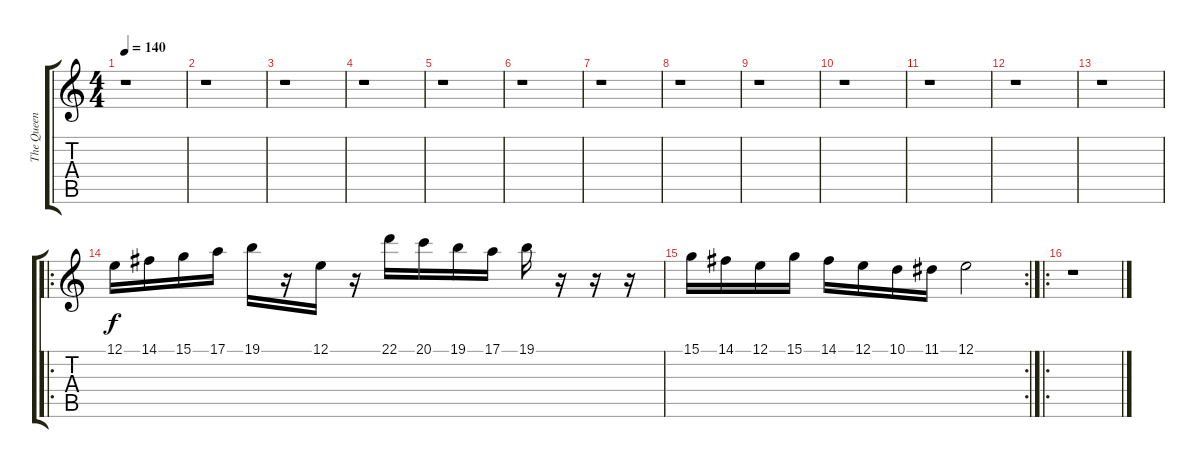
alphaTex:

\track ("The Queen Of Fairies" "The Queen ") {instrument tubularbells}
\staff {score tabs}
\tuning (E4 B3 G3 D3 A2 E2) {hide}
\ts (4 4)
\tempo 140
\clef g2
\ks c
r.1{dy fff} |
r.1 |
r.1 |
r.1 |
r.1 |
r.1 |
r.1 |
r.1 |
r.1 |
r.1 |
r.1 |
r.1 |
r.1 |
\ro
12.1.16{dy f volume 10} 14.1.16 15.1.16 17.1.16 19.1.16 r.16 12.1.16 r.16 22.1.16 20.1.16 19.1.16 17.1.16 19.1.16 r.16 r.16 r.16 |
\rc 2
15.1.16 14.1.16 12.1.16 15.1.16 14.1.16 12.1.16 10.1.16 11.1.16 12.1.2 |
\ro
r.1
